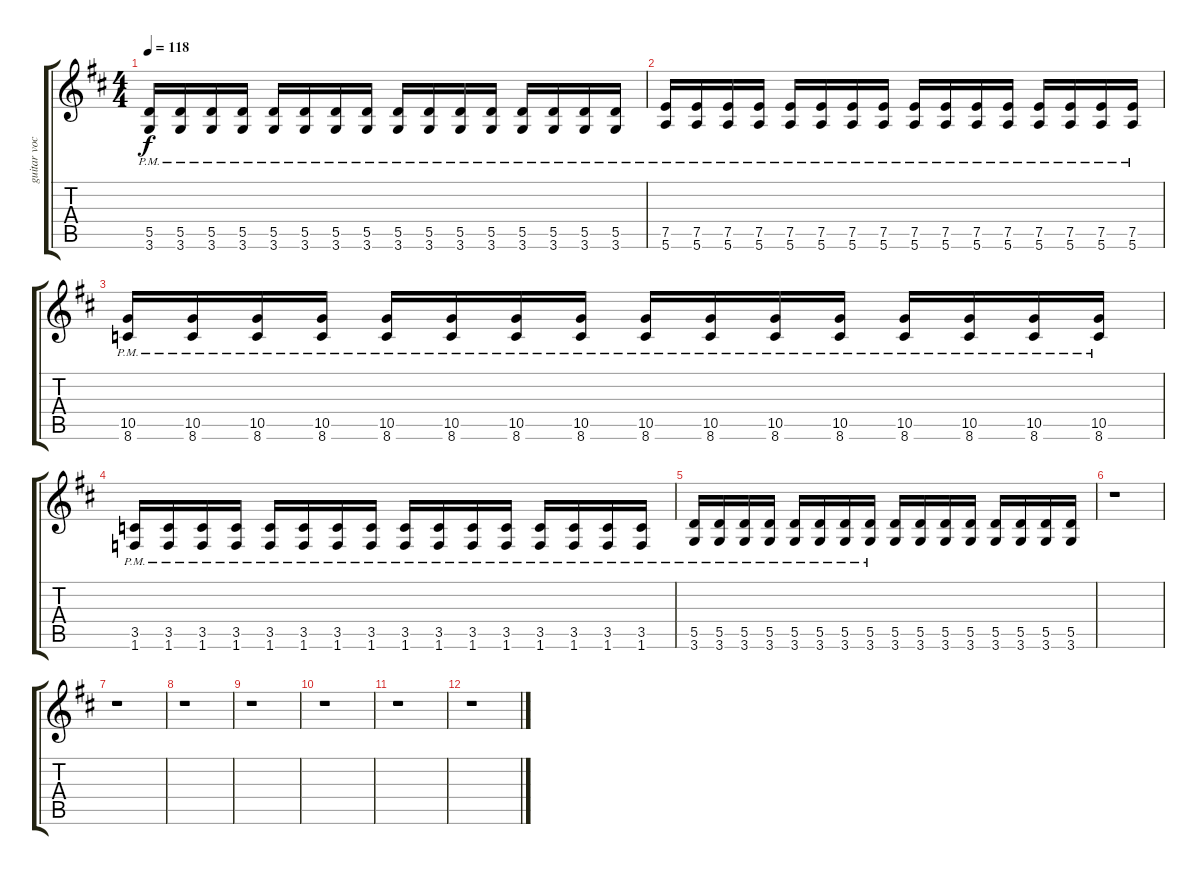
\track ("guitar vocal" "guitar voc") {instrument distortionguitar}
\staff {score tabs}
\tuning (E4 B3 G3 D3 A2 E2) {hide}
\ts (4 4)
\tempo 118
\clef g2
\ks d
(5.5 3.6{pm}).16{dy f} (5.5 3.6{pm}).16 (5.5 3.6{pm}).16 (5.5 3.6{pm}).16 (5.5 3.6{pm}).16 (5.5 3.6{pm}).16 (5.5 3.6{pm}).16 (5.5 3.6{pm}).16 (5.5 3.6{pm}).16 (5.5 3.6{pm}).16 (5.5 3.6{pm}).16 (5.5 3.6{pm}).16 (5.5 3.6{pm}).16 (5.5 3.6{pm}).16 (5.5 3.6{pm}).16 (5.5 3.6{pm}).16 |
(7.5{pm} 5.6).16 (7.5{pm} 5.6).16 (7.5{pm} 5.6).16 (7.5{pm} 5.6).16 (7.5{pm} 5.6).16 (7.5{pm} 5.6).16 (7.5{pm} 5.6).16 (7.5{pm} 5.6).16 (7.5{pm} 5.6).16 (7.5{pm} 5.6).16 (7.5{pm} 5.6).16 (7.5{pm} 5.6).16 (7.5{pm} 5.6).16 (7.5{pm} 5.6).16 (7.5{pm} 5.6).16 (7.5{pm} 5.6).16 |
(10.5{pm} 8.6).16 (10.5{pm} 8.6).16 (10.5{pm} 8.6).16 (10.5{pm} 8.6).16 (10.5{pm} 8.6).16 (10.5{pm} 8.6).16 (10.5{pm} 8.6).16 (10.5{pm} 8.6).16 (10.5{pm} 8.6).16 (10.5{pm} 8.6).16 (10.5{pm} 8.6).16 (10.5{pm} 8.6).16 (10.5{pm} 8.6).16 (10.5{pm} 8.6).16 (10.5{pm} 8.6).16 (10.5{pm} 8.6).16 |
(3.5{pm} 1.6).16 (3.5{pm} 1.6).16 (3.5{pm} 1.6).16 (3.5{pm} 1.6).16 (3.5{pm} 1.6).16 (3.5{pm} 1.6).16 (3.5{pm} 1.6).16 (3.5{pm} 1.6).16 (3.5{pm} 1.6).16 (3.5{pm} 1.6).16 (3.5{pm} 1.6).16 (3.5{pm} 1.6).16 (3.5{pm} 1.6).16 (3.5{pm} 1.6).16 (3.5{pm} 1.6).16 (3.5{pm} 1.6).16 |
(5.5 3.6{pm}).16 (5.5 3.6{pm}).16 (5.5 3.6{pm}).16 (5.5 3.6{pm}).16 (5.5 3.6{pm}).16 (5.5 3.6{pm}).16 (5.5 3.6{pm}).16 (5.5 3.6{pm}).16 (5.5 3.6).16 (5.5 3.6).16 (5.5 3.6).16 (5.5 3.6).16 (5.5 3.6).16 (5.5 3.6).16 (5.5 3.6).16 (5.5 3.6).16 |
r.1 |
r.1 |
r.1 |
r.1 |
r.1 |
r.1 |
r.1
